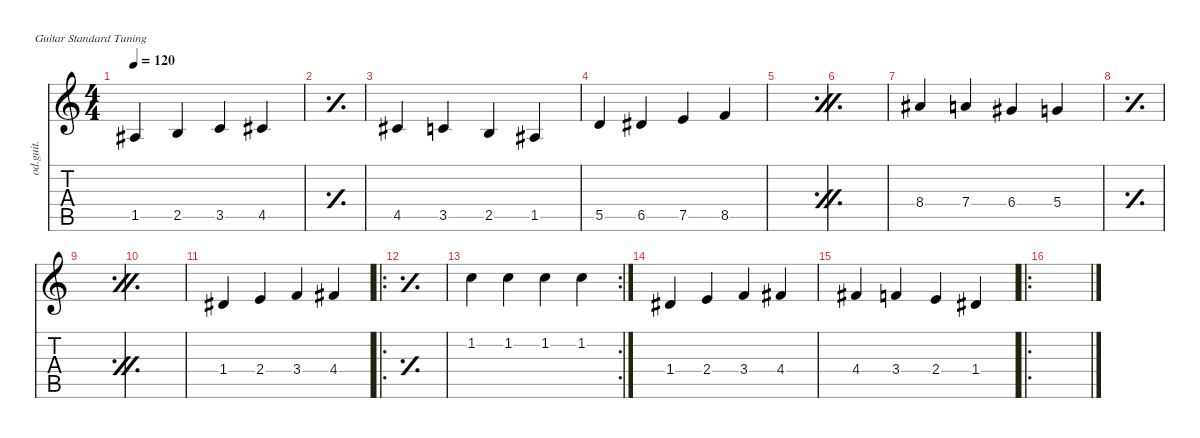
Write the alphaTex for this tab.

\defaultSystemsLayout 4
\hideDynamics
\bracketExtendMode nobrackets
\otherSystemsTrackNameOrientation horizontal
\track ("Overdriven Guitar" "od.guit.") {instrument overdrivenguitar}
\staff {score tabs}
\tuning (E4 B3 G3 D3 A2 E2)
\ts (4 4)
\tempo 120
\clef g2
\ks c
1.5{acc #}.4{dy mf instrument overdrivenguitar beam Up} 2.5.4{beam Up} 3.5.4{beam Up} 4.5{acc #}.4{beam Up} |
\simile simple
|
\simile none
4.5{acc #}.4{beam Up} 3.5.4{beam Up} 2.5.4{beam Up} 1.5{acc #}.4{beam Up} |
5.5.4{beam Up} 6.5{acc #}.4{beam Up} 7.5.4{beam Up} 8.5.4{beam Up} |
\simile firstofdouble
|
\simile secondofdouble
|
\simile none
8.4{acc #}.4{beam Up} 7.4.4{beam Up} 6.4{acc #}.4{beam Up} 5.4.4{beam Up} |
\simile simple
|
\simile firstofdouble
|
\simile secondofdouble
|
\simile none
1.4{acc #}.4{beam Up} 2.4.4{beam Up} 3.4.4{beam Up} 4.4{acc #}.4{beam Up} |
\ro
\simile simple
|
\rc 2
\simile none
1.2.4{beam Down} 1.2.4{beam Down} 1.2.4{beam Down} 1.2.4{beam Down} |
1.4{acc #}.4{beam Up} 2.4.4{beam Up} 3.4.4{beam Up} 4.4{acc #}.4{beam Up} |
4.4{acc #}.4{beam Up} 3.4.4{beam Up} 2.4.4{beam Up} 1.4{acc #}.4{beam Up} |
\ro
\simile firstofdouble
